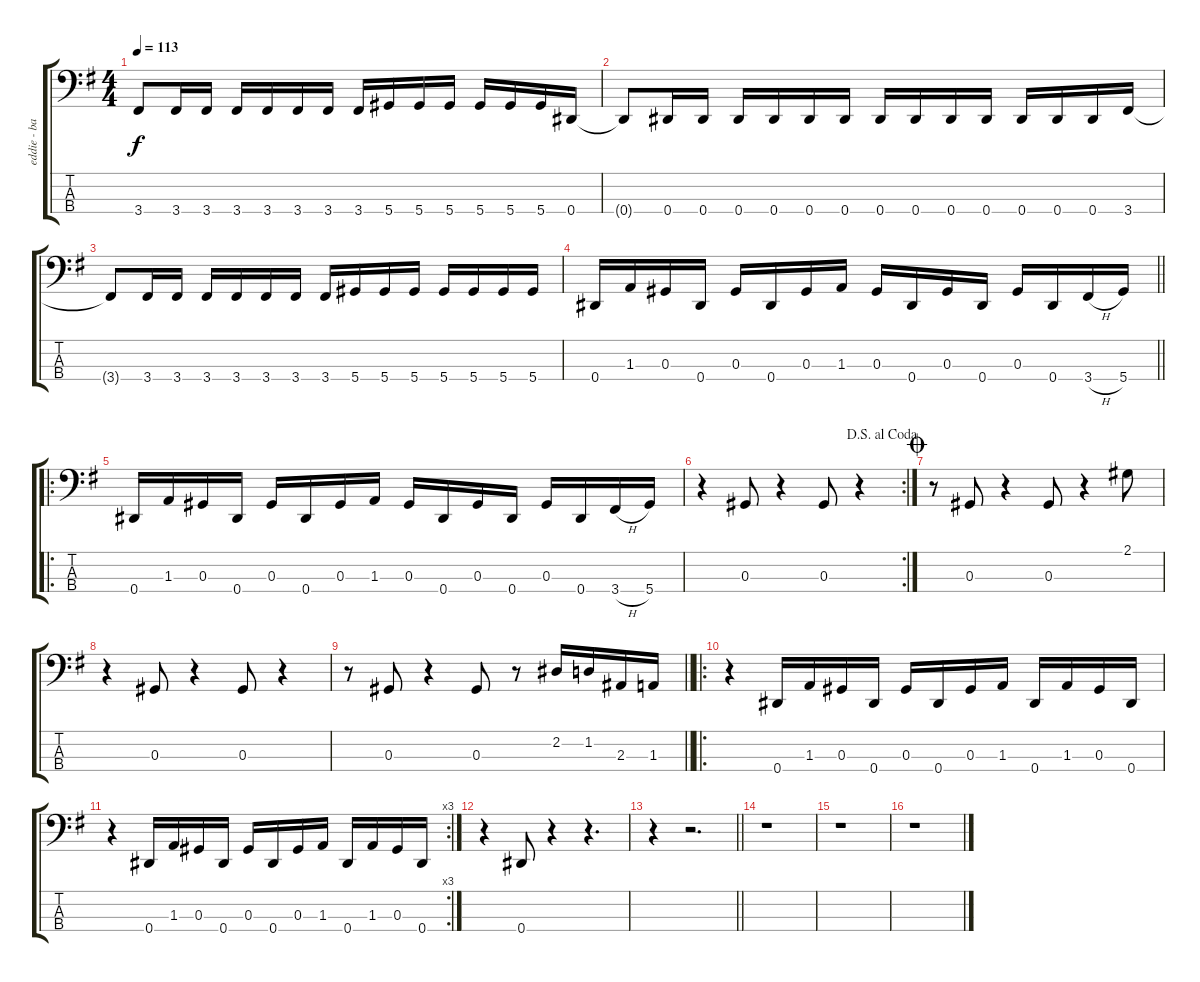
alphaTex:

\track ("eddie - bass" "eddie - ba") {instrument electricbasspick}
\staff {score tabs}
\tuning (Gb2 Db2 Ab1 Eb1) {hide}
\ts (4 4)
\tempo 113
\clef f4
\ks g
3.4{t}.8{dy f} 3.4.16 3.4.16 3.4.16 3.4.16 3.4.16 3.4.16 3.4.16 5.4.16 5.4.16 5.4.16 5.4.16 5.4.16 5.4.16 0.4.16 |
0.4{t}.8 0.4.16 0.4.16 0.4.16 0.4.16 0.4.16 0.4.16 0.4.16 0.4.16 0.4.16 0.4.16 0.4.16 0.4.16 0.4.16 3.4.16 |
3.4{t}.8 3.4.16 3.4.16 3.4.16 3.4.16 3.4.16 3.4.16 3.4.16 5.4.16 5.4.16 5.4.16 5.4.16 5.4.16 5.4.16 5.4.16 |
\barLineRight lightlight
0.4.16 1.3.16 0.3.16 0.4.16 0.3.16 0.4.16 0.3.16 1.3.16 0.3.16 0.4.16 0.3.16 0.4.16 0.3.16 0.4.16 3.4{h}.16 5.4.16 |
\ro
0.4.16 1.3.16 0.3.16 0.4.16 0.3.16 0.4.16 0.3.16 1.3.16 0.3.16 0.4.16 0.3.16 0.4.16 0.3.16 0.4.16 3.4{h}.16 5.4.16 |
\rc 2
\jump dalsegnoalcoda
r.4 0.3.8 r.4 0.3.8 r.4 |
\jump coda
r.8 0.3.8 r.4 0.3.8 r.4 2.1.8 |
r.4 0.3.8 r.4 0.3.8 r.4 |
\barLineRight lightlight
r.8 0.3.8 r.4 0.3.8 r.8 2.2.16 1.2.16 2.3.16 1.3.16 |
\ro
r.4 0.4.16 1.3.16 0.3.16 0.4.16 0.3.16 0.4.16 0.3.16 1.3.16 0.4.16 1.3.16 0.3.16 0.4.16 |
\rc 3
r.4 0.4.16 1.3.16 0.3.16 0.4.16 0.3.16 0.4.16 0.3.16 1.3.16 0.4.16 1.3.16 0.3.16 0.4.16 |
r.4 0.4.8 r.4 r.4{d} |
\barLineRight lightlight
r.4 r.2{d} |
r.1 |
r.1 |
r.1
